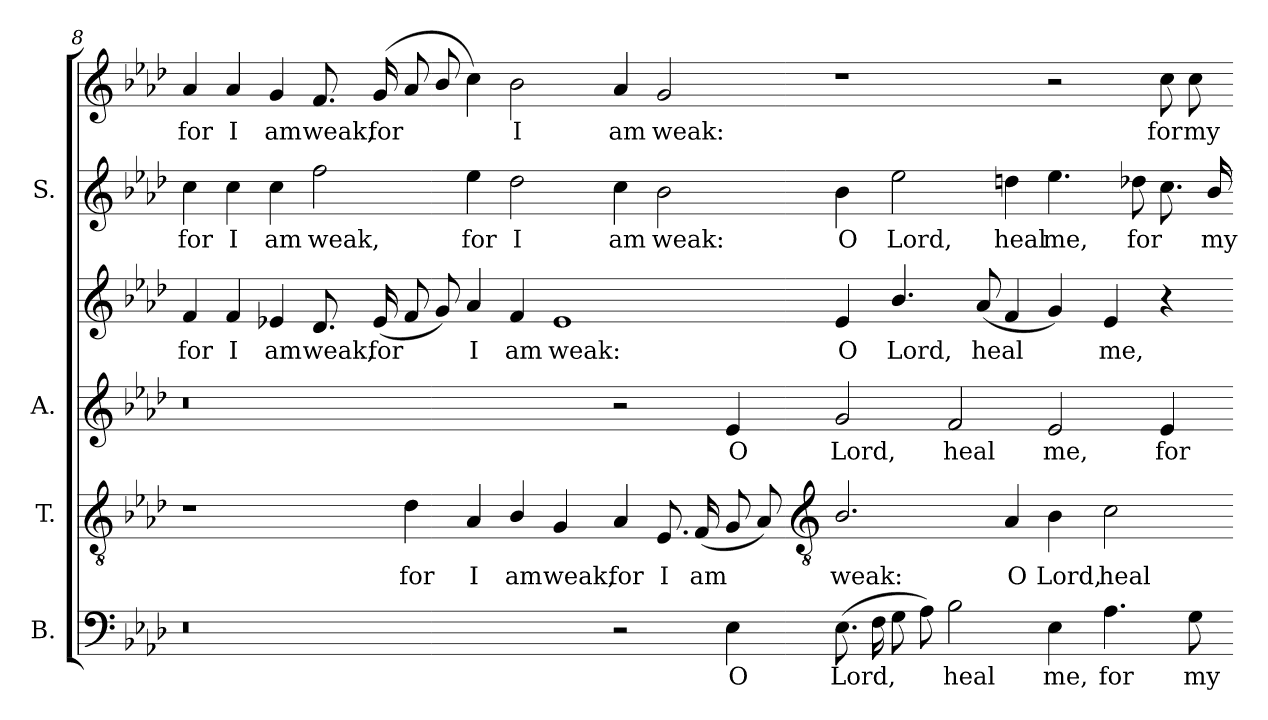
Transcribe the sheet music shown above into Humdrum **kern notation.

**kern	**text	**kern	**text	**kern	**text	**kern	**text	**kern	**text	**kern	**text
*part4	*part4	*part3	*part3	*part2	*part2	*part2	*part2	*part1	*part1	*part1	*part1
*staff6	*staff6	*staff5	*staff5	*staff4	*staff4	*staff3	*staff3	*staff2	*staff2	*staff1	*staff1
*I"B.	*	*I"T.	*	*I"A.	*	*	*	*I"S.	*	*	*
!!LO:LB:g=z
*clefF4	*	*clefGv2	*	*clefG2	*	*clefG2	*	*clefG2	*	*clefG2	*
*k[b-e-a-d-]	*	*k[b-e-a-d-]	*	*k[b-e-a-d-]	*	*k[b-e-a-d-]	*	*k[b-e-a-d-]	*	*k[b-e-a-d-]	*
*A-:	*	*A-:	*	*A-:	*	*A-:	*	*A-:	*	*A-:	*
=8	=8	=8	=8	=8	=8	=8	=8	=8	=8	=8	=8
!	!	!	!	!	!	!	!LO:LY:b	!	!LO:LY:b	!	!LO:LY:b
0r	.	1r	.	0r	.	4f	for	4cc	for	4a-	for
!	!	!	!	!	!	!	!LO:LY:b	!	!LO:LY:b	!	!LO:LY:b
.	.	.	.	.	.	4f	I	4cc	I	4a-	I
!	!	!	!	!	!	!	!LO:LY:b	!	!LO:LY:b	!	!LO:LY:b
.	.	.	.	.	.	4e-X	am	4cc	am	4g	am
!	!	!	!	!	!	!	!LO:LY:b	!	!LO:LY:b	!	!LO:LY:b
.	.	.	.	.	.	8.d-	weak,	2ff	weak,	8.f	weak,
!	!	!	!	!	!	!	!LO:LY:b	!	!	!	!LO:LY:b
.	.	.	.	.	.	(<16e-	for	.	.	(<16g	for
!	!	!	!LO:LY:b	!	!	!	!	!	!	!	!
.	.	4d-	for	.	.	8f	.	.	.	8a-	.
.	.	.	.	.	.	8g)	.	.	.	8b-/	.
!	!	!	!LO:LY:b	!	!	!	!LO:LY:b	!	!LO:LY:b	!	!
.	.	4A-	I	.	.	4a-	I	4ee-	for	4cc)	.
!	!	!	!LO:LY:b	!	!	!	!LO:LY:b	!	!LO:LY:b	!	!LO:LY:b
.	.	4B-/	am	.	.	4f	am	2dd-	I	2b-	I
!	!	!	!LO:LY:b	!	!	!	!LO:LY:b	!	!	!	!
.	.	4G	weak,	.	.	1e-	weak:	.	.	.	.
!	!	!	!LO:LY:b	!	!	!	!	!	!LO:LY:b	!	!LO:LY:b
2r	.	4A-	for	2r	.	.	.	4cc	am	4a-	am
!	!	!	!LO:LY:b	!	!	!	!	!	!LO:LY:b	!	!LO:LY:b
.	.	8.E-	I	.	.	.	.	2b-	weak:	2g	weak:
!	!	!	!LO:LY:b	!	!	!	!	!	!	!	!
.	.	(<16F	am	.	.	.	.	.	.	.	.
!	!LO:LY:b	!	!	!	!LO:LY:b	!	!	!	!	!	!
4E-	O	8G	.	4e-	O	.	.	.	.	.	.
.	.	8A-)	.	.	.	.	.	.	.	.	.
!!LO:LB:g=z
=9-	=9-	=9-	=9-	=9-	=9-	=9-	=9-	=9-	=9-	=9-	=9-
*	*	*clefGv2	*	*	*	*	*	*	*	*	*
!	!LO:LY:b	!	!LO:LY:b	!	!LO:LY:b	!	!LO:LY:b	!	!LO:LY:b	!	!
(>8.E-	Lord,	2.B-/	weak:	2g	Lord,	4e-	O	4b-	O	1r	.
16F	.	.	.	.	.	.	.	.	.	.	.
!	!	!	!	!	!	!	!LO:LY:b	!	!LO:LY:b	!	!
8G	.	.	.	.	.	4.b-/	Lord,	2ee-	Lord,	.	.
8A-)	.	.	.	.	.	.	.	.	.	.	.
!	!LO:LY:b	!	!	!	!LO:LY:b	!	!	!	!	!	!
2B-	heal	.	.	2f	heal	.	.	.	.	.	.
!	!	!	!	!	!	!	!LO:LY:b	!	!	!	!
.	.	.	.	.	.	(<8a-	heal	.	.	.	.
!	!	!	!LO:LY:b	!	!	!	!	!	!LO:LY:b	!	!
.	.	4A-	O	.	.	4f	.	4ddn	heal	.	.
!	!LO:LY:b	!	!LO:LY:b	!	!LO:LY:b	!	!	!	!LO:LY:b	!	!
4E-	me,	4B-	Lord,	2e-	me,	4g)	.	4.ee-	me,	2r	.
!	!LO:LY:b	!	!LO:LY:b	!	!	!	!LO:LY:b	!	!	!	!
4.A-	for	2c	heal	.	.	4e-	me,	.	.	.	.
!	!	!	!	!	!	!	!	!	!LO:LY:b	!	!
.	.	.	.	.	.	.	.	8dd-X	for	.	.
!	!	!	!	!	!LO:LY:b	!	!	!	!	!	!LO:LY:b
.	.	.	.	4e-	for	4r	.	8.cc	.	8cc	for
!	!LO:LY:b	!	!	!	!	!	!	!	!	!	!LO:LY:b
8G	my	.	.	.	.	.	.	.	.	8cc	my
!	!	!	!	!	!	!	!	!	!LO:LY:b	!	!
.	.	.	.	.	.	.	.	16b-/	my	.	.
=-	=-	=-	=-	=-	=-	=-	=-	=-	=-	=-	=-
*-	*-	*-	*-	*-	*-	*-	*-	*-	*-	*-	*-
